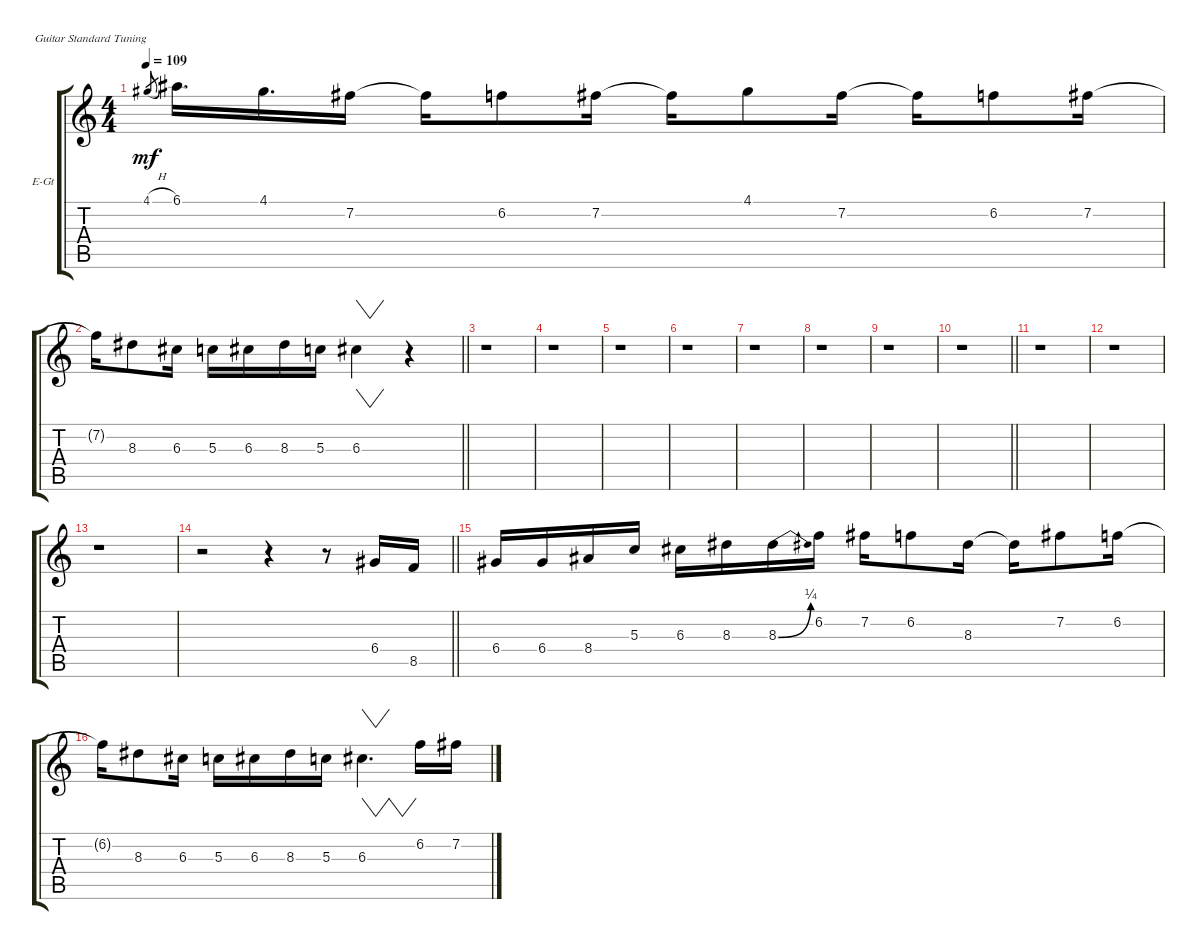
\defaultSystemsLayout 4
\bracketExtendMode groupsimilarinstruments
\firstSystemTrackNameOrientation horizontal
\otherSystemsTrackNameOrientation horizontal
\track ("Electric Guitar" "E-Gt") {instrument distortionguitar}
\staff {score tabs}
\tuning (E4 B3 G3 D3 A2 E2)
\ts (4 4)
\tempo 109
\clef g2
\ks c
4.1{h}.8{gr dy mf} 6.1.16{d} 4.1.16{d} 7.2.16 7.2{t}.16 6.2.8 7.2.16 7.2{t}.16 4.1.8 7.2.16 7.2{t}.16 6.2.8 7.2.16 |
\barLineRight lightlight
7.2{t}.16 8.3.8 6.3.16 5.3.16 6.3.16 8.3.16 5.3.16 6.3.4{vw} r.4 |
r.1 |
r.1 |
r.1 |
r.1 |
r.1 |
r.1 |
r.1 |
\barLineRight lightlight
r.1 |
r.1 |
r.1 |
r.1 |
\barLineRight lightlight
r.2 r.4 r.8 6.4.16 8.5.16 |
6.4.16 6.4.16 8.4.16 5.3.16 6.3.16 8.3.16 8.3{be (bend 0 0 15 1)}.16 6.2.16 7.2.16 6.2.8 8.3.16 8.3{t}.16 7.2.8 6.2.16 |
6.2{t}.16 8.3.8 6.3.16 5.3.16 6.3.16 8.3.16 5.3.16 6.3.4{vw d} 6.2.16 7.2.16
